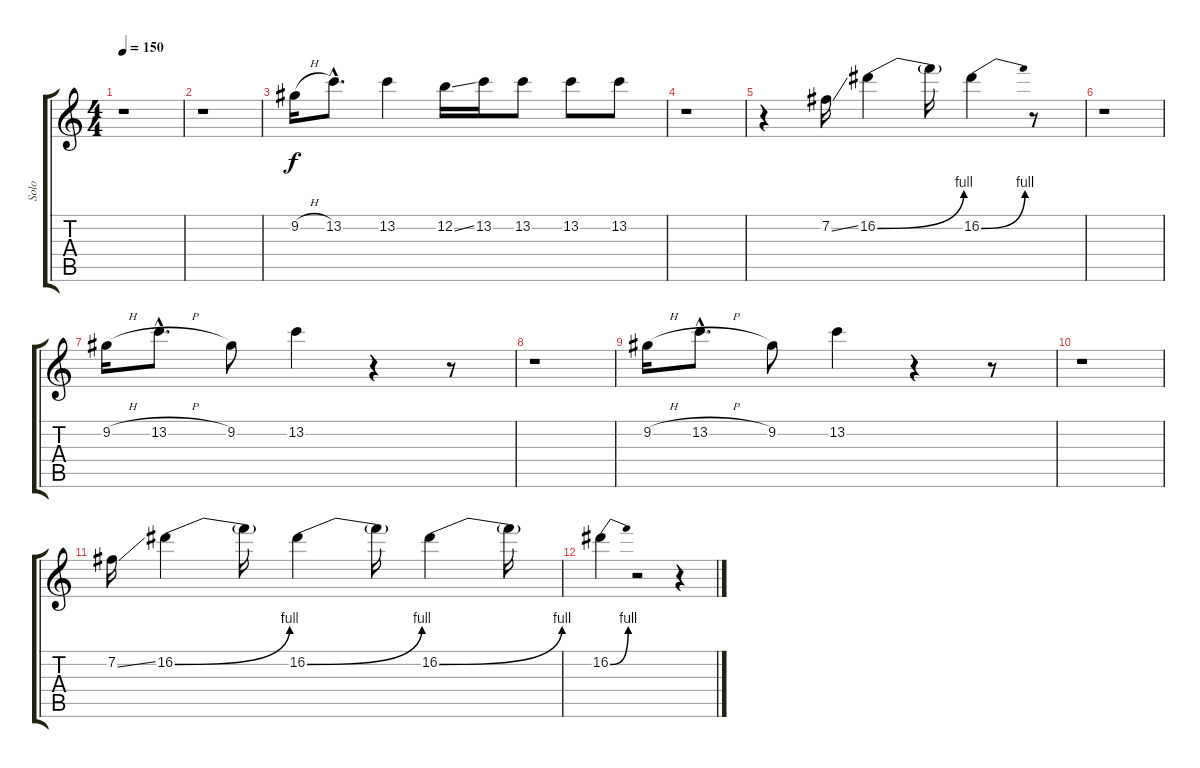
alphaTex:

\track ("Solo" "Solo") {instrument distortionguitar}
\staff {score tabs}
\tuning (E4 B3 G3 D3 A2 E2) {hide}
\ts (4 4)
\tempo 150
\clef g2
\ks c
r.1{dy f} |
r.1 |
9.2{h}.16 13.2{hac}.8{d} 13.2.4 12.2{ss}.16 13.2.16 13.2.8 13.2.8 13.2.8 |
r.1 |
r.4 7.2{ss}.16 16.2{be (bend 0 0 60 4)}.4 16.2{t}.16 16.2{be (bend 0 0 60 4)}.4 r.8 |
r.1 |
9.2{h}.16 13.2{h hac}.8{d} 9.2.8 13.2.4 r.4 r.8 |
r.1 |
9.2{h}.16 13.2{h hac}.8{d} 9.2.8 13.2.4 r.4 r.8 |
r.1 |
7.2{ss}.16 16.2{be (bend 0 0 60 4)}.4 16.2{t}.16 16.2{be (bend 0 0 60 4)}.4 16.2{t}.16 16.2{be (bend 0 0 60 4)}.4 16.2{t}.16 |
16.2{be (bend 0 0 60 4)}.4 r.2 r.4
